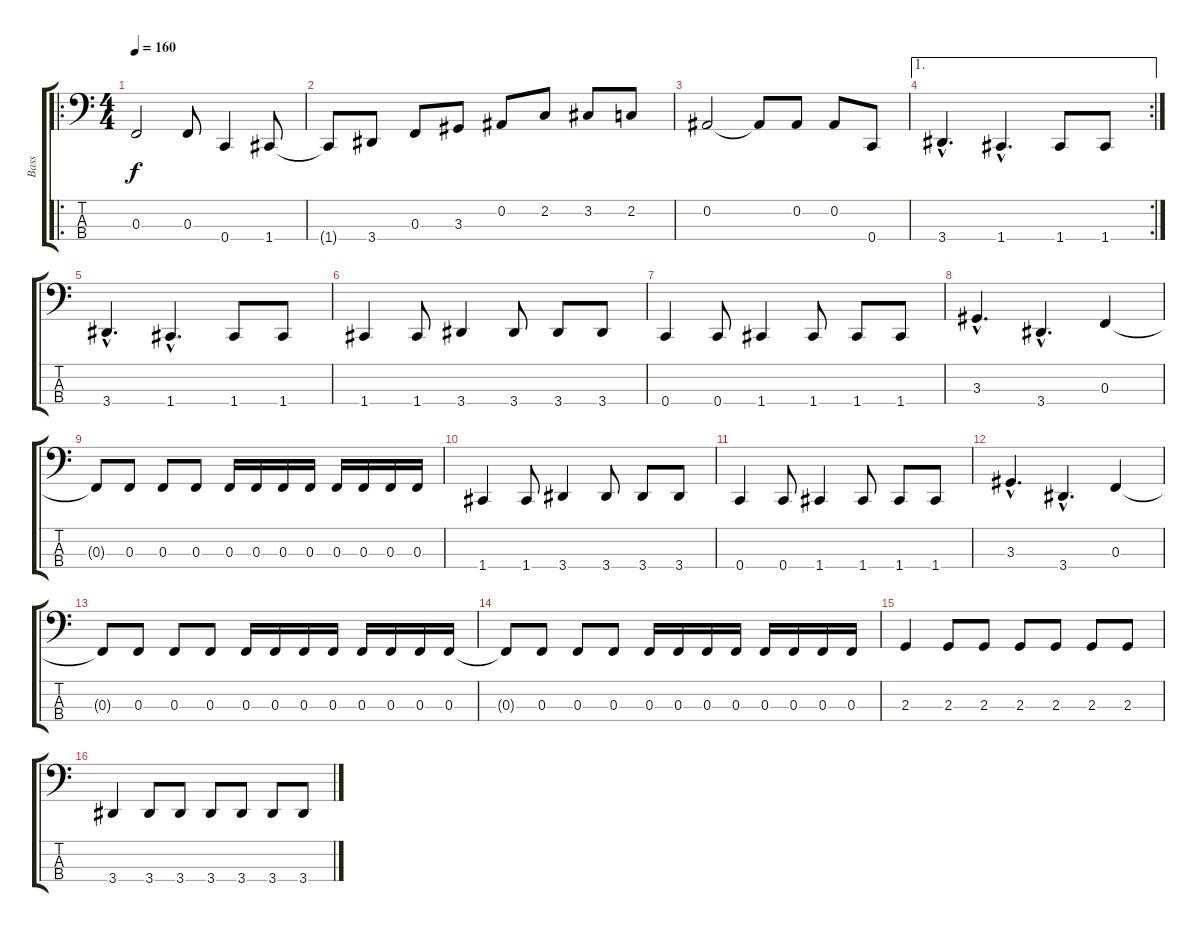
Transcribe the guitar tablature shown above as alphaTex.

\track ("Bass" "Bass") {instrument electricbasspick}
\staff {score tabs}
\tuning (Eb2 Bb1 F1 C1) {hide}
\ro
\ts (4 4)
\tempo 160
\clef f4
\ks c
0.3.2{dy f} 0.3.8 0.4.4 1.4.8 |
1.4{t}.8 3.4.8 0.3.8 3.3.8 0.2.8 2.2.8 3.2.8 2.2.8 |
0.2.2 0.2{t}.8 0.2.8 0.2.8 0.4.8 |
\ae 1
\rc 2
3.4{hac}.4{d} 1.4{hac}.4{d} 1.4.8 1.4.8 |
3.4{hac}.4{d} 1.4{hac}.4{d} 1.4.8 1.4.8 |
1.4.4 1.4.8 3.4.4 3.4.8 3.4.8 3.4.8 |
0.4.4 0.4.8 1.4.4 1.4.8 1.4.8 1.4.8 |
3.3{hac}.4{d} 3.4{hac}.4{d} 0.3.4 |
0.3{t}.8 0.3.8 0.3.8 0.3.8 0.3.16 0.3.16 0.3.16 0.3.16 0.3.16 0.3.16 0.3.16 0.3.16 |
1.4.4 1.4.8 3.4.4 3.4.8 3.4.8 3.4.8 |
0.4.4 0.4.8 1.4.4 1.4.8 1.4.8 1.4.8 |
3.3{hac}.4{d} 3.4{hac}.4{d} 0.3.4 |
0.3{t}.8 0.3.8 0.3.8 0.3.8 0.3.16 0.3.16 0.3.16 0.3.16 0.3.16 0.3.16 0.3.16 0.3.16 |
0.3{t}.8 0.3.8 0.3.8 0.3.8 0.3.16 0.3.16 0.3.16 0.3.16 0.3.16 0.3.16 0.3.16 0.3.16 |
2.3.4 2.3.8 2.3.8 2.3.8 2.3.8 2.3.8 2.3.8 |
3.4.4 3.4.8 3.4.8 3.4.8 3.4.8 3.4.8 3.4.8
